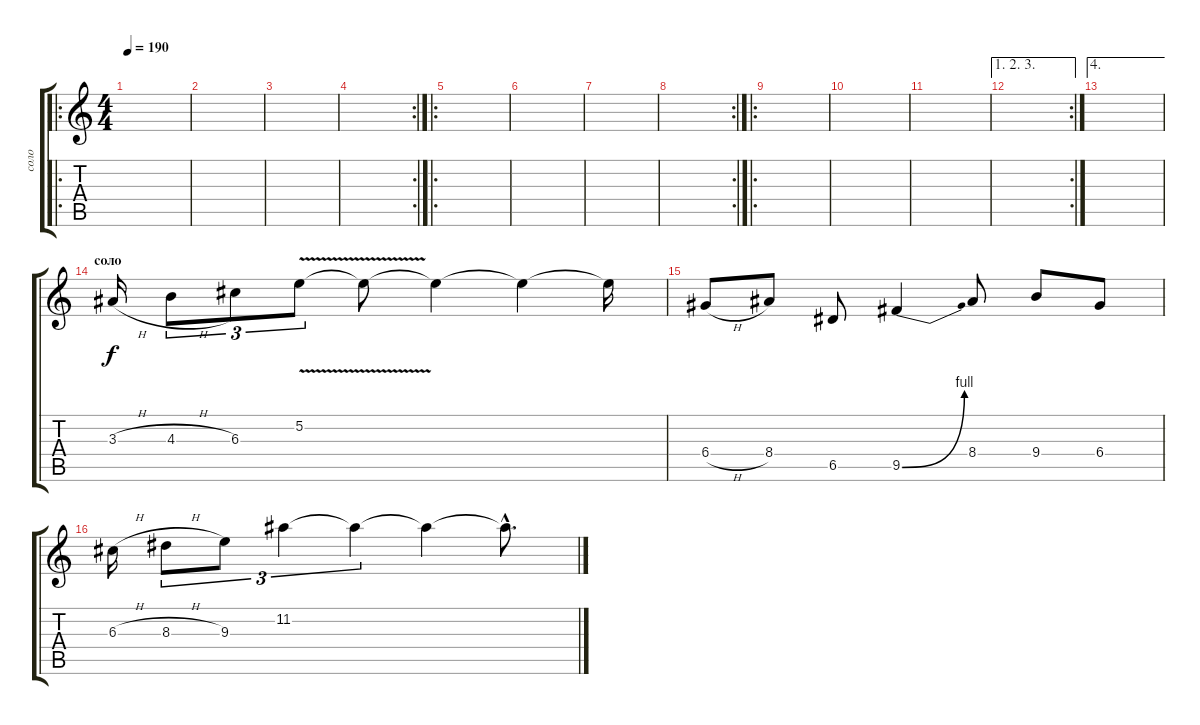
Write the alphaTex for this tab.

\track ("соло" "соло") {instrument overdrivenguitar}
\staff {score tabs}
\tuning (E4 B3 G3 D3 A2 E2) {hide}
\ro
\ts (4 4)
\tempo 190
\clef g2
\ks c
|
|
|
\rc 2
|
\ro
|
|
|
\rc 2
|
\ro
|
|
|
\ae (1 2 3)
\rc 2
|
\ae 4
|
\section ("" "соло")
3.3{h}.16 4.3{h}.8{tu (3 2)} 6.3.8{tu (3 2)} 5.2{v}.8{tu (3 2)} 5.2{t}.8 5.2{t}.4 5.2{t}.4 5.2{t}.16 |
6.4{h}.8 8.4.8 6.5.8 9.5{be (bend 0 0 60 4)}.4 8.4.8 9.4.8 6.4.8 |
6.3{h}.16 8.3{h}.8{tu (3 2)} 9.3.8{tu (3 2)} 11.2.4{tu (3 2)} 11.2{t}.4{tu (3 2)} 11.2{t}.4 11.2{hac t}.8{d}
